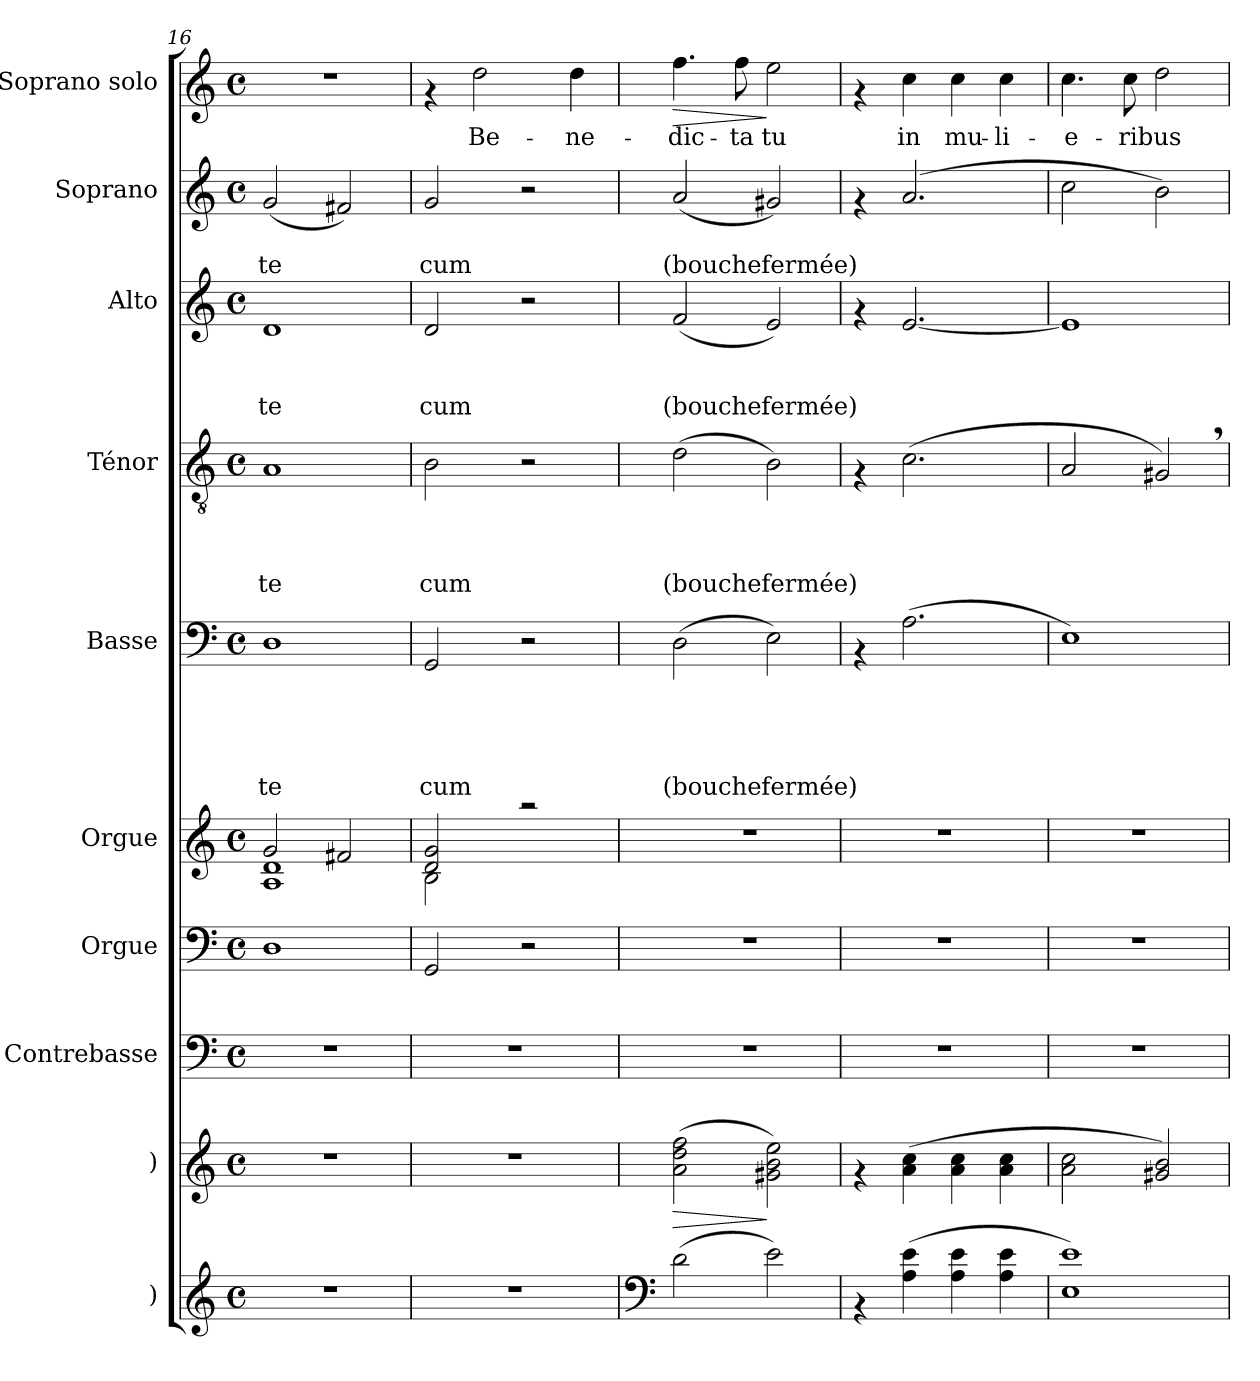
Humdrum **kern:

**kern	**kern	**dynam	**kern	**kern	**kern	**kern	**text	**text	**text	**text	**text	**kern	**text	**text	**text	**text	**kern	**text	**text	**text	**kern	**text	**text	**kern	**text	**dynam
*part10	*part9	*part9	*part8	*part7	*part6	*part5	*part5	*part5	*part5	*part5	*part5	*part4	*part4	*part4	*part4	*part4	*part3	*part3	*part3	*part3	*part2	*part2	*part2	*part1	*part1	*part1
*staff10	*staff9	*staff9	*staff8	*staff7	*staff6	*staff5	*staff5	*staff5	*staff5	*staff5	*staff5	*staff4	*staff4	*staff4	*staff4	*staff4	*staff3	*staff3	*staff3	*staff3	*staff2	*staff2	*staff2	*staff1	*staff1	*staff1
*I")	*I")	*	*I"Contrebasse	*I"Orgue	*I"Orgue	*I"Basse	*	*	*	*	*	*I"Ténor	*	*	*	*	*I"Alto	*	*	*	*I"Soprano	*	*	*I"Soprano solo	*	*
*	*	*	*I'Cb	*	*	*I'B.	*	*	*	*	*	*I'T.	*	*	*	*	*I'A.	*	*	*	*I'S.	*	*	*	*	*
*clefG2	*clefG2	*	*clefF4	*clefF4	*clefG2	*clefF4	*	*	*	*	*	*clefGv2	*	*	*	*	*clefG2	*	*	*	*clefG2	*	*	*clefG2	*	*
*	*	*	*ITrd7c12	*	*	*	*	*	*	*	*	*	*	*	*	*	*	*	*	*	*	*	*	*	*	*
*k[]	*k[]	*	*k[]	*k[]	*k[]	*k[]	*	*	*	*	*	*k[]	*	*	*	*	*k[]	*	*	*	*k[]	*	*	*k[]	*	*
*C:	*C:	*	*C:	*C:	*C:	*C:	*	*	*	*	*	*C:	*	*	*	*	*C:	*	*	*	*C:	*	*	*C:	*	*
*M4/4	*M4/4	*	*M4/4	*M4/4	*M4/4	*M4/4	*	*	*	*	*	*M4/4	*	*	*	*	*M4/4	*	*	*	*M4/4	*	*	*M4/4	*	*
*met(c)	*met(c)	*	*met(c)	*met(c)	*met(c)	*met(c)	*	*	*	*	*	*met(c)	*	*	*	*	*met(c)	*	*	*	*met(c)	*	*	*met(c)	*	*
=16	=16	=16	=16	=16	=16	=16	=16	=16	=16	=16	=16	=16	=16	=16	=16	=16	=16	=16	=16	=16	=16	=16	=16	=16	=16	=16
*	*	*	*	*	*^	*	*	*	*	*	*	*	*	*	*	*	*	*	*	*	*	*	*	*	*	*
!	!	!	!	!	!	!	!	!	!	!	!	!LO:LY:b	!	!	!	!	!LO:LY:b	!	!	!	!LO:LY:b	!	!	!LO:LY:b	!	!	!
1r	1r	.	1r	1D	2g/	1A 1d	1D	.	.	.	.	te	1A	.	.	.	te	1d	.	.	te	(<2g/	.	te	1r	.	.
.	.	.	.	.	2f#X/	.	.	.	.	.	.	.	.	.	.	.	.	.	.	.	.	2f#X/)	.	.	.	.	.
=17	=17	=17	=17	=17	=17	=17	=17	=17	=17	=17	=17	=17	=17	=17	=17	=17	=17	=17	=17	=17	=17	=17	=17	=17	=17	=17	=17
!	!	!	!	!	!	!	!	!	!	!	!	!LO:LY:b	!	!	!	!	!LO:LY:b	!	!	!	!LO:LY:b	!	!	!LO:LY:b	!	!	!
1r	1r	.	1r	2GG/	2d/ 2g/	2B\	2GG/	.	.	.	.	cum	2B\	.	.	.	cum	2d/	.	.	cum	2g/	.	cum	4rf	.	.
!	!	!	!	!	!	!	!	!	!	!	!	!	!	!	!	!	!	!	!	!	!	!	!	!	!	!LO:LY:b	!
.	.	.	.	.	.	.	.	.	.	.	.	.	.	.	.	.	.	.	.	.	.	.	.	.	2dd\	Be-	.
.	.	.	.	2r	2raa	2ryy	2r	.	.	.	.	.	2r	.	.	.	.	2r	.	.	.	2r	.	.	.	.	.
!	!	!	!	!	!	!	!	!	!	!	!	!	!	!	!	!	!	!	!	!	!	!	!	!	!	!LO:LY:b	!
.	.	.	.	.	.	.	.	.	.	.	.	.	.	.	.	.	.	.	.	.	.	.	.	.	4dd\	-ne-	.
*	*	*	*	*	*v	*v	*	*	*	*	*	*	*	*	*	*	*	*	*	*	*	*	*	*	*	*	*
!!LO:PB:g=z
=18	=18	=18	=18	=18	=18	=18	=18	=18	=18	=18	=18	=18	=18	=18	=18	=18	=18	=18	=18	=18	=18	=18	=18	=18	=18	=18
*clefF4	*	*	*	*	*	*	*	*	*	*	*	*	*	*	*	*	*	*	*	*	*	*	*	*	*	*
!	!	!LO:HP:b	!	!	!	!	!	!	!	!	!LO:LY:b	!	!	!	!	!LO:LY:b	!	!	!	!LO:LY:b	!	!	!LO:LY:b	!	!LO:LY:b	!LO:HP:b
(>2d\	(>2a\ 2dd\ 2ff\	>	1r	1r	1r	(>2D\	.	.	.	.	(bouche	(>2d\	.	.	.	(bouche	(<2f/	.	.	(bouche	(<2a/	.	(bouche	4.ff\	-dic-	>
!	!	!	!	!	!	!	!	!	!	!	!	!	!	!	!	!	!	!	!	!	!	!	!	!	!LO:LY:b	!
.	.	.	.	.	.	.	.	.	.	.	.	.	.	.	.	.	.	.	.	.	.	.	.	8ff\	-ta	.
!	!	!	!	!	!	!	!	!	!	!	!LO:LY:b	!	!	!	!	!LO:LY:b	!	!	!	!LO:LY:b	!	!	!LO:LY:b	!	!LO:LY:b	!
2e\)	2g#X\ 2b\ 2ee\)	]	.	.	.	2E\)	.	.	.	.	fermée)	2B\)	.	.	.	fermée)	2e/)	.	.	fermée)	2g#X/)	.	fermée)	2ee\	tu	]
=19	=19	=19	=19	=19	=19	=19	=19	=19	=19	=19	=19	=19	=19	=19	=19	=19	=19	=19	=19	=19	=19	=19	=19	=19	=19	=19
4rAA	4rf	.	1r	1r	1r	4rAA	.	.	.	.	.	4rF	.	.	.	.	4rf	.	.	.	4rf	.	.	4rf	.	.
!	!	!	!	!	!	!	!	!	!	!	!	!	!	!	!	!	!	!	!	!	!	!	!	!	!LO:LY:b	!
(>4A\ 4e\	(>4a\ 4cc\	.	.	.	.	(>2.A\	.	.	.	.	.	(>2.c\	.	.	.	.	[<2.e/	.	.	.	(>2.a/	.	.	4cc\	in	.
!	!	!	!	!	!	!	!	!	!	!	!	!	!	!	!	!	!	!	!	!	!	!	!	!	!LO:LY:b	!
4A\ 4e\	4a\ 4cc\	.	.	.	.	.	.	.	.	.	.	.	.	.	.	.	.	.	.	.	.	.	.	4cc\	mu-	.
!	!	!	!	!	!	!	!	!	!	!	!	!	!	!	!	!	!	!	!	!	!	!	!	!	!LO:LY:b	!
4A\ 4e\	4a\ 4cc\	.	.	.	.	.	.	.	.	.	.	.	.	.	.	.	.	.	.	.	.	.	.	4cc\	-li-	.
=20	=20	=20	=20	=20	=20	=20	=20	=20	=20	=20	=20	=20	=20	=20	=20	=20	=20	=20	=20	=20	=20	=20	=20	=20	=20	=20
!	!	!	!	!	!	!	!	!	!	!	!	!	!	!	!	!	!	!	!	!	!	!	!	!	!LO:LY:b	!
1E 1e)	2a\ 2cc\	.	1r	1r	1r	1E)	.	.	.	.	.	2A/	.	.	.	.	1e]	.	.	.	2cc\	.	.	4.cc\	-e-	.
!	!	!	!	!	!	!	!	!	!	!	!	!	!	!	!	!	!	!	!	!	!	!	!	!	!LO:LY:b	!
.	.	.	.	.	.	.	.	.	.	.	.	.	.	.	.	.	.	.	.	.	.	.	.	8cc\	-ribus	.
.	2g#X/ 2b/)	.	.	.	.	.	.	.	.	.	.	2G#X,>/)	.	.	.	.	.	.	.	.	2b\)	.	.	2dd\	.	.
=	=	=	=	=	=	=	=	=	=	=	=	=	=	=	=	=	=	=	=	=	=	=	=	=	=	=
*-	*-	*-	*-	*-	*-	*-	*-	*-	*-	*-	*-	*-	*-	*-	*-	*-	*-	*-	*-	*-	*-	*-	*-	*-	*-	*-
